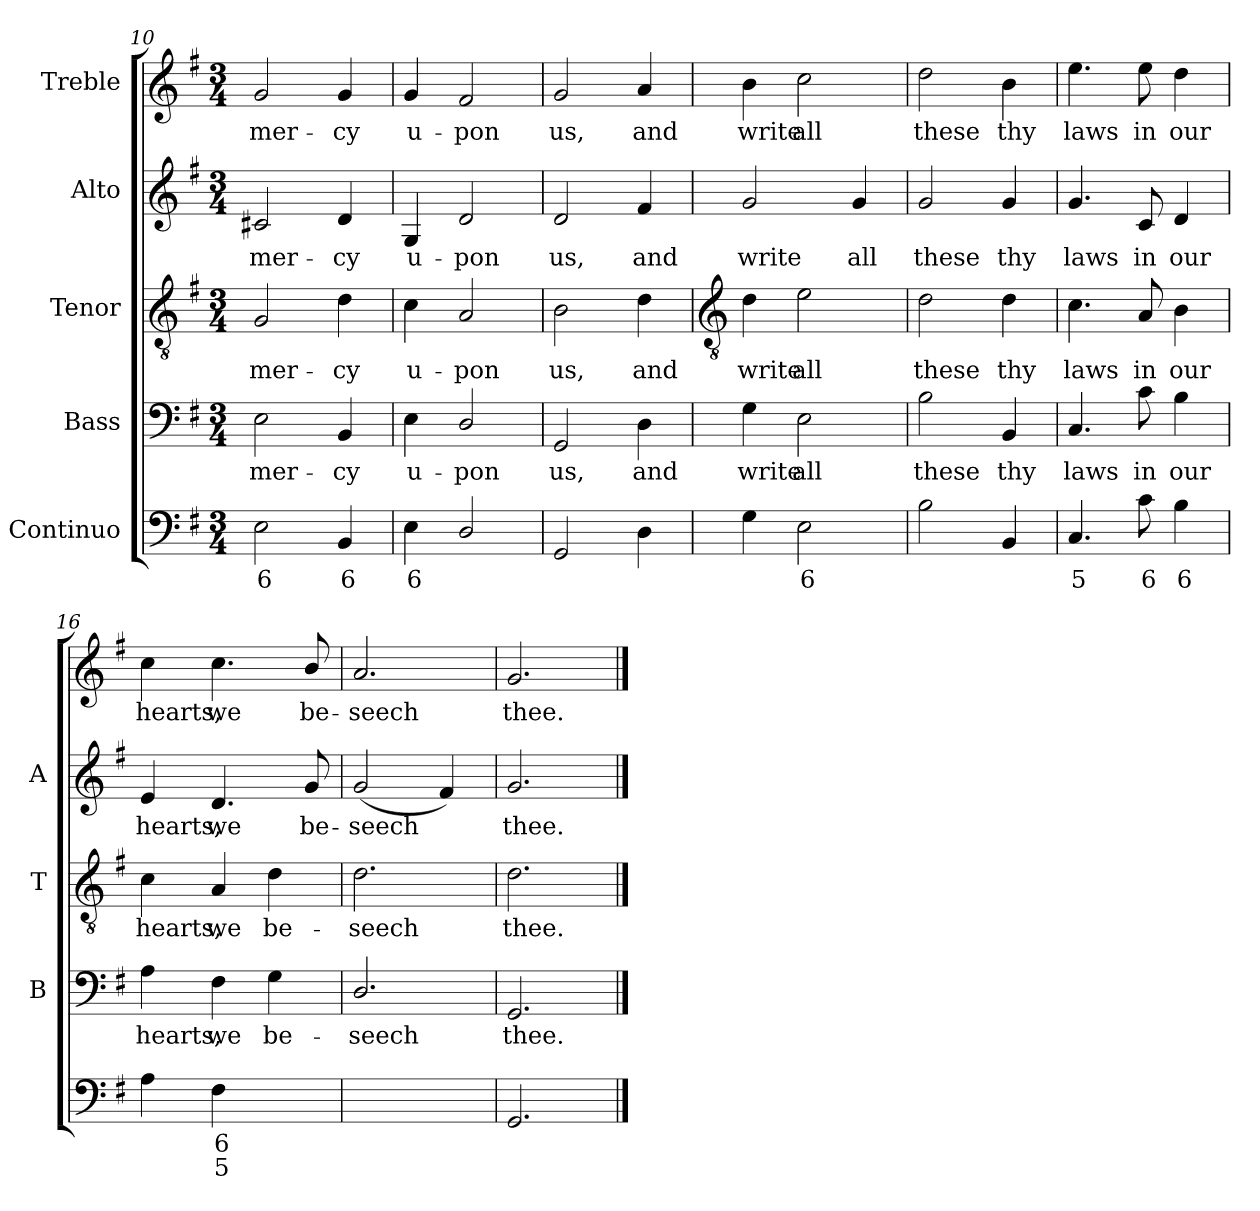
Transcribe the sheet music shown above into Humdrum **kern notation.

**kern	**text	**text	**kern	**text	**kern	**text	**kern	**text	**kern	**text
*part5	*part5	*part5	*part4	*part4	*part3	*part3	*part2	*part2	*part1	*part1
*staff5	*staff5	*staff5	*staff4	*staff4	*staff3	*staff3	*staff2	*staff2	*staff1	*staff1
*I"Continuo	*	*	*I"Bass	*	*I"Tenor	*	*I"Alto	*	*I"Treble	*
*	*	*	*I'B	*	*I'T	*	*I'A	*	*	*
*clefF4	*	*	*clefF4	*	*clefGv2	*	*clefG2	*	*clefG2	*
*k[f#]	*	*	*k[f#]	*	*k[f#]	*	*k[f#]	*	*k[f#]	*
*G:	*	*	*G:	*	*G:	*	*G:	*	*G:	*
*M3/4	*	*	*M3/4	*	*M3/4	*	*M3/4	*	*M3/4	*
=10	=10	=10	=10	=10	=10	=10	=10	=10	=10	=10
!	!LO:LY:b	!	!	!LO:LY:b	!	!LO:LY:b	!	!LO:LY:b	!	!LO:LY:b
2E	6	.	2E	mer-	2G	mer-	2c#X	mer-	2g	mer-
!	!LO:LY:b	!	!	!LO:LY:b	!	!LO:LY:b	!	!LO:LY:b	!	!LO:LY:b
4BB	6	.	4BB	-cy	4d	-cy	4d	-cy	4g	-cy
=11	=11	=11	=11	=11	=11	=11	=11	=11	=11	=11
!	!LO:LY:b	!	!	!LO:LY:b	!	!LO:LY:b	!	!LO:LY:b	!	!LO:LY:b
4E	6	.	4E	u-	4c	u-	4G	u-	4g	u-
!	!	!	!	!LO:LY:b	!	!LO:LY:b	!	!LO:LY:b	!	!LO:LY:b
2D/	.	.	2D/	-pon	2A	-pon	2d	-pon	2f#	-pon
=12	=12	=12	=12	=12	=12	=12	=12	=12	=12	=12
!	!	!	!	!LO:LY:b	!	!LO:LY:b	!	!LO:LY:b	!	!LO:LY:b
2GG	.	.	2GG	us,	2B	us,	2d	us,	2g	us,
!	!	!	!	!LO:LY:b	!	!LO:LY:b	!	!LO:LY:b	!	!LO:LY:b
4D	.	.	4D	and	4d	and	4f#	and	4a	and
!!LO:LB:g=z
=13	=13	=13	=13	=13	=13	=13	=13	=13	=13	=13
*	*	*	*	*	*clefGv2	*	*	*	*	*
!	!	!	!	!LO:LY:b	!	!LO:LY:b	!	!LO:LY:b	!	!LO:LY:b
4G	.	.	4G	write	4d	write	2g	write	4b	write
!	!LO:LY:b	!	!	!LO:LY:b	!	!LO:LY:b	!	!	!	!LO:LY:b
2E	6	.	2E	all	2e	all	.	.	2cc	all
!	!	!	!	!	!	!	!	!LO:LY:b	!	!
.	.	.	.	.	.	.	4g	all	.	.
=14	=14	=14	=14	=14	=14	=14	=14	=14	=14	=14
!	!	!	!	!LO:LY:b	!	!LO:LY:b	!	!LO:LY:b	!	!LO:LY:b
2B	.	.	2B	these	2d	these	2g	these	2dd	these
!	!	!	!	!LO:LY:b	!	!LO:LY:b	!	!LO:LY:b	!	!LO:LY:b
4BB	.	.	4BB	thy	4d	thy	4g	thy	4b	thy
=15	=15	=15	=15	=15	=15	=15	=15	=15	=15	=15
!	!LO:LY:b	!	!	!LO:LY:b	!	!LO:LY:b	!	!LO:LY:b	!	!LO:LY:b
4.C	5	.	4.C	laws	4.c	laws	4.g	laws	4.ee	laws
!	!LO:LY:b	!	!	!LO:LY:b	!	!LO:LY:b	!	!LO:LY:b	!	!LO:LY:b
8c	6	.	8c	in	8A	in	8c	in	8ee	in
!	!LO:LY:b	!	!	!LO:LY:b	!	!LO:LY:b	!	!LO:LY:b	!	!LO:LY:b
4B	6	.	4B	our	4B	our	4d	our	4dd	our
=16	=16	=16	=16	=16	=16	=16	=16	=16	=16	=16
!	!	!	!	!LO:LY:b	!	!LO:LY:b	!	!LO:LY:b	!	!LO:LY:b
4A	.	.	4A	hearts,	4c	hearts,	4e	hearts,	4cc	hearts,
!	!LO:LY:b	!LO:LY:b	!	!LO:LY:b	!	!LO:LY:b	!	!LO:LY:b	!	!LO:LY:b
4F#	6	5	4F#	we	4A	we	4.d	we	4.cc	we
!	!LO:LY:b	!LO:LY:b	!	!LO:LY:b	!	!LO:LY:b	!	!	!	!
[8GLyy	5	4	4G	be-	4d	be-	.	.	.	.
!	!	!LO:LY:b	!	!	!	!	!	!LO:LY:b	!	!LO:LY:b
8GJyy]	.	3	.	.	.	.	8g	be-	8b/	be-
=17	=17	=17	=17	=17	=17	=17	=17	=17	=17	=17
!	!	!	!	!LO:LY:b	!	!LO:LY:b	!	!LO:LY:b	!	!LO:LY:b
[2D/yy	.	.	2.D/	-seech	2.d	-seech	(<2g	-seech	2.a	-seech
4Dyy]	.	.	.	.	.	.	4f#)	.	.	.
=18	=18	=18	=18	=18	=18	=18	=18	=18	=18	=18
!	!	!	!	!LO:LY:b	!	!LO:LY:b	!	!LO:LY:b	!	!LO:LY:b
2.GG	.	.	2.GG	thee.	2.d	thee.	2.g	thee.	2.g	thee.
==	==	==	==	==	==	==	==	==	==	==
*-	*-	*-	*-	*-	*-	*-	*-	*-	*-	*-
